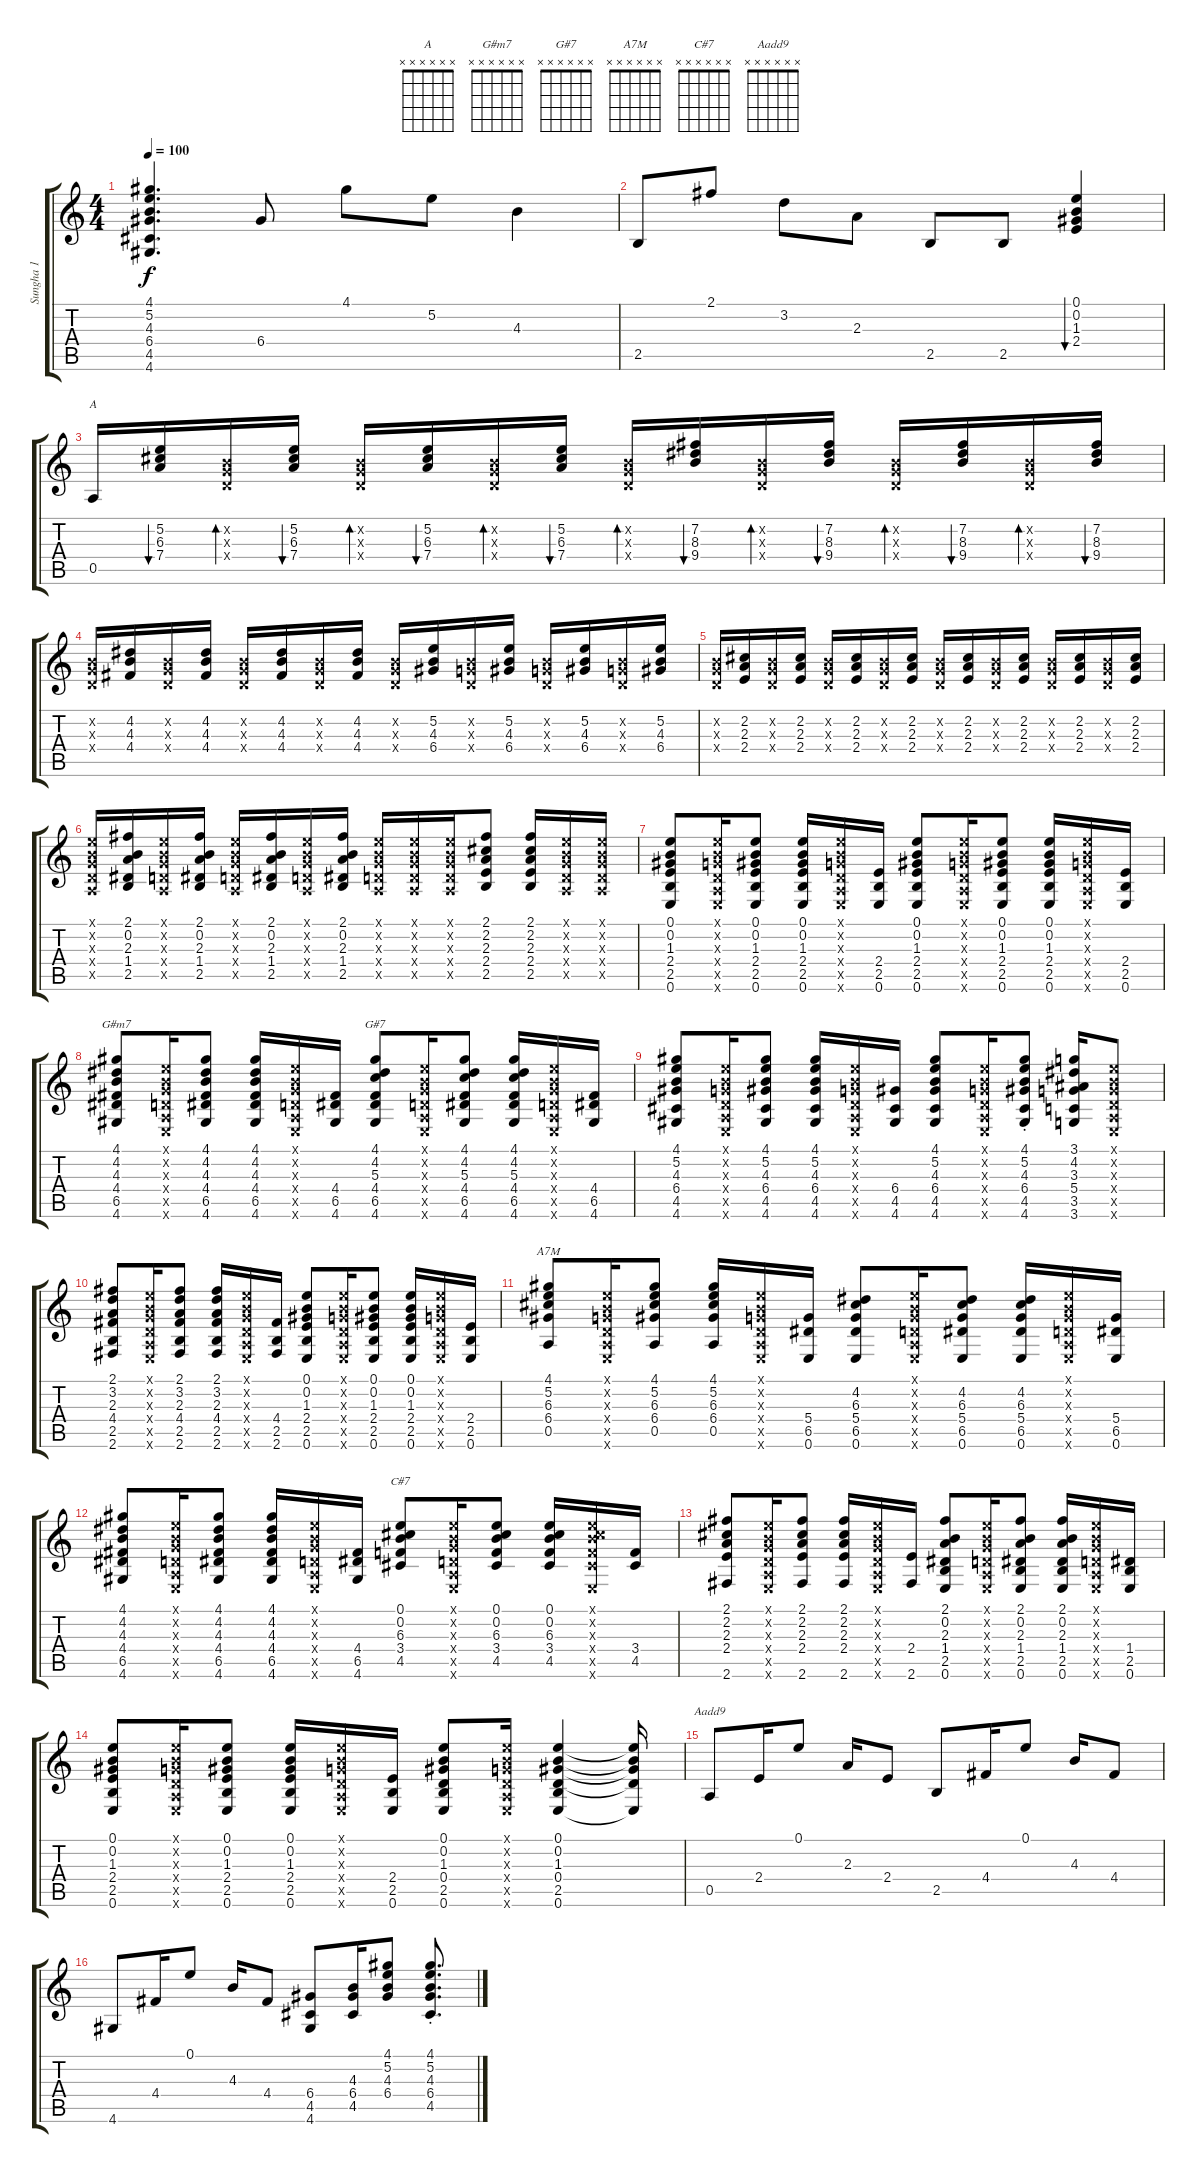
\track ("Sungha 1 " "Sungha 1 ") {instrument acousticguitarsteel}
\staff {score tabs}
\tuning (E4 B3 G3 D3 A2 E2) {hide}
\chord ("A" x x x x x x)
\chord ("G#m7" x x x x x x)
\chord ("G#7" x x x x x x)
\chord ("A7M" x x x x x x)
\chord ("C#7" x x x x x x)
\chord ("Aadd9" x x x x x x)
\ts (4 4)
\tempo 100
\clef g2
\ks c
(4.1 5.2 4.3 6.4 4.5 4.6).4{d dy f} 6.4.8 4.1.8 5.2.8 4.3.4 |
2.5.8 2.1.8 3.2.8 2.3.8 2.5.8 2.5.8 (0.1 0.2 1.3 2.4).4{bu 60} |
0.5.16{ch "A"} (5.2 6.3 7.4).16{bu 60} (0.2{x} 0.3{x} 0.4{x}).16{bd 60} (5.2 6.3 7.4).16{bu 60} (0.2{x} 0.3{x} 0.4{x}).16{bd 60} (5.2 6.3 7.4).16{bu 60} (0.2{x} 0.3{x} 0.4{x}).16{bd 60} (5.2 6.3 7.4).16{bu 60} (0.2{x} 0.3{x} 0.4{x}).16{bd 60} (7.2 8.3 9.4).16{bu 60} (0.2{x} 0.3{x} 0.4{x}).16{bd 60} (7.2 8.3 9.4).16{bu 60} (0.2{x} 0.3{x} 0.4{x}).16{bd 60} (7.2 8.3 9.4).16{bu 60} (0.2{x} 0.3{x} 0.4{x}).16{bd 60} (7.2 8.3 9.4).16{bu 60} |
(0.2{x} 0.3{x} 0.4{x}).16 (4.2 4.3 4.4).16 (0.2{x} 0.3{x} 0.4{x}).16 (4.2 4.3 4.4).16 (0.2{x} 0.3{x} 0.4{x}).16 (4.2 4.3 4.4).16 (0.2{x} 0.3{x} 0.4{x}).16 (4.2 4.3 4.4).16 (0.2{x} 0.3{x} 0.4{x}).16 (5.2 4.3 6.4).16 (0.2{x} 0.3{x} 0.4{x}).16 (5.2 4.3 6.4).16 (0.2{x} 0.3{x} 0.4{x}).16 (5.2 4.3 6.4).16 (0.2{x} 0.3{x} 0.4{x}).16 (5.2 4.3 6.4).16 |
(0.2{x} 0.3{x} 0.4{x}).16 (2.2 2.3 2.4).16 (0.2{x} 0.3{x} 0.4{x}).16 (2.2 2.3 2.4).16 (0.2{x} 0.3{x} 0.4{x}).16 (2.2 2.3 2.4).16 (0.2{x} 0.3{x} 0.4{x}).16 (2.2 2.3 2.4).16 (0.2{x} 0.3{x} 0.4{x}).16 (2.2 2.3 2.4).16 (0.2{x} 0.3{x} 0.4{x}).16 (2.2 2.3 2.4).16 (0.2{x} 0.3{x} 0.4{x}).16 (2.2 2.3 2.4).16 (0.2{x} 0.3{x} 0.4{x}).16 (2.2 2.3 2.4).16 |
(0.1{x} 0.2{x} 0.3{x} 0.4{x} 0.5{x}).16 (2.1 0.2 2.3 1.4 2.5).16 (0.1{x} 0.2{x} 0.3{x} 0.4{x} 0.5{x}).16 (2.1 0.2 2.3 1.4 2.5).16 (0.1{x} 0.2{x} 0.3{x} 0.4{x} 0.5{x}).16 (2.1 0.2 2.3 1.4 2.5).16 (0.1{x} 0.2{x} 0.3{x} 0.4{x} 0.5{x}).16 (2.1 0.2 2.3 1.4 2.5).16 (0.1{x} 0.2{x} 0.3{x} 0.4{x} 0.5{x}).16 (0.1{x} 0.2{x} 0.3{x} 0.4{x} 0.5{x}).16 (0.1{x} 0.2{x} 0.3{x} 0.4{x} 0.5{x}).16 (2.1 2.2 2.3 2.4 2.5).8 (2.1 2.2 2.3 2.4 2.5).16 (0.1{x} 0.2{x} 0.3{x} 0.4{x} 0.5{x}).16 (0.1{x} 0.2{x} 0.3{x} 0.4{x} 0.5{x}).16 |
(0.1 0.2 1.3 2.4 2.5 0.6).8 (0.1{x} 0.2{x} 0.3{x} 0.4{x} 0.5{x} 0.6{x}).16 (0.1 0.2 1.3 2.4 2.5 0.6).8 (0.1 0.2 1.3 2.4 2.5 0.6).16 (0.1{x} 0.2{x} 0.3{x} 0.4{x} 0.5{x} 0.6{x}).16 (2.4 2.5 0.6).16 (0.1 0.2 1.3 2.4 2.5 0.6).8 (0.1{x} 0.2{x} 0.3{x} 0.4{x} 0.5{x} 0.6{x}).16 (0.1 0.2 1.3 2.4 2.5 0.6).8 (0.1 0.2 1.3 2.4 2.5 0.6).16 (0.1{x} 0.2{x} 0.3{x} 0.4{x} 0.5{x} 0.6{x}).16 (2.4 2.5 0.6).16 |
(4.1 4.2 4.3 4.4 6.5 4.6).8{ch "G#m7"} (0.1{x} 0.2{x} 0.3{x} 0.4{x} 0.5{x} 0.6{x}).16 (4.1 4.2 4.3 4.4 6.5 4.6).8 (4.1 4.2 4.3 4.4 6.5 4.6).16 (0.1{x} 0.2{x} 0.3{x} 0.4{x} 0.5{x} 0.6{x}).16 (4.4 6.5 4.6).16 (4.1 4.2 5.3 4.4 6.5 4.6).8{ch "G#7"} (0.1{x} 0.2{x} 0.3{x} 0.4{x} 0.5{x} 0.6{x}).16 (4.1 4.2 5.3 4.4 6.5 4.6).8 (4.1 4.2 5.3 4.4 6.5 4.6).16 (0.1{x} 0.2{x} 0.3{x} 0.4{x} 0.5{x} 0.6{x}).16 (4.4 6.5 4.6).16 |
(4.1 5.2 4.3 6.4 4.5 4.6).8 (0.1{x} 0.2{x} 0.3{x} 0.4{x} 0.5{x} 0.6{x}).16 (4.1 5.2 4.3 6.4 4.5 4.6).8 (4.1 5.2 4.3 6.4 4.5 4.6).16 (0.1{x} 0.2{x} 0.3{x} 0.4{x} 0.5{x} 0.6{x}).16 (6.4 4.5 4.6).16 (4.1 5.2 4.3 6.4 4.5 4.6).8 (0.1{x} 0.2{x} 0.3{x} 0.4{x} 0.5{x} 0.6{x}).16 (4.1{st} 5.2{st} 4.3{st} 6.4{st} 4.5{st} 4.6{st}).8 (3.1 4.2 3.3 5.4 3.5 3.6).16 (0.1{x} 0.2{x} 0.3{x} 0.4{x} 0.5{x} 0.6{x}).8 |
(2.1 3.2 2.3 4.4 2.5 2.6).8 (0.1{x} 0.2{x} 0.3{x} 0.4{x} 0.5{x} 0.6{x}).16 (2.1 3.2 2.3 4.4 2.5 2.6).8 (2.1 3.2 2.3 4.4 2.5 2.6).16 (0.1{x} 0.2{x} 0.3{x} 0.4{x} 0.5{x} 0.6{x}).16 (4.4 2.5 2.6).16 (0.1 0.2 1.3 2.4 2.5 0.6).8 (0.1{x} 0.2{x} 0.3{x} 0.4{x} 0.5{x} 0.6{x}).16 (0.1 0.2 1.3 2.4 2.5 0.6).8 (0.1 0.2 1.3 2.4 2.5 0.6).16 (0.1{x} 0.2{x} 0.3{x} 0.4{x} 0.5{x} 0.6{x}).16 (2.4 2.5 0.6).16 |
(4.1 5.2 6.3 6.4 0.5).8{ch "A7M"} (0.1{x} 0.2{x} 0.3{x} 0.4{x} 0.5{x} 0.6{x}).16 (4.1 5.2 6.3 6.4 0.5).8 (4.1 5.2 6.3 6.4 0.5).16 (0.1{x} 0.2{x} 0.3{x} 0.4{x} 0.5{x} 0.6{x}).16 (5.4 6.5 0.6).16 (4.2 6.3 5.4 6.5 0.6).8 (0.1{x} 0.2{x} 0.3{x} 0.4{x} 0.5{x} 0.6{x}).16 (4.2 6.3 5.4 6.5 0.6).8 (4.2 6.3 5.4 6.5 0.6).16 (0.1{x} 0.2{x} 0.3{x} 0.4{x} 0.5{x} 0.6{x}).16 (5.4 6.5 0.6).16 |
(4.1 4.2 4.3 4.4 6.5 4.6).8 (0.1{x} 0.2{x} 0.3{x} 0.4{x} 0.5{x} 0.6{x}).16 (4.1 4.2 4.3 4.4 6.5 4.6).8 (4.1 4.2 4.3 4.4 6.5 4.6).16 (0.1{x} 0.2{x} 0.3{x} 0.4{x} 0.5{x} 0.6{x}).16 (4.4 6.5 4.6).16 (0.1 0.2 6.3 3.4 4.5).8{ch "C#7"} (0.1{x} 0.2{x} 0.3{x} 0.4{x} 0.5{x} 0.6{x}).16 (0.1 0.2 6.3 3.4 4.5).8 (0.1 0.2 6.3 3.4 4.5).16 (0.1{x} 0.2{x} 6.3{x} 3.4{x} 4.5{x} 0.6{x}).16 (3.4 4.5).16 |
(2.1 2.2 2.3 2.4 2.6).8 (0.1{x} 0.2{x} 0.3{x} 0.4{x} 0.5{x} 0.6{x}).16 (2.1 2.2 2.3 2.4 2.6).8 (2.1 2.2 2.3 2.4 2.6).16 (0.1{x} 0.2{x} 0.3{x} 0.4{x} 0.5{x} 0.6{x}).16 (2.4 2.6).16 (2.1 0.2 2.3 1.4 2.5 0.6).8 (0.1{x} 0.2{x} 0.3{x} 0.4{x} 0.5{x} 0.6{x}).16 (2.1 0.2 2.3 1.4 2.5 0.6).8 (2.1 0.2 2.3 1.4 2.5 0.6).16 (0.1{x} 0.2{x} 0.3{x} 0.4{x} 0.5{x} 0.6{x}).16 (1.4 2.5 0.6).16 |
(0.1 0.2 1.3 2.4 2.5 0.6).8 (0.1{x} 0.2{x} 0.3{x} 0.4{x} 0.5{x} 0.6{x}).16 (0.1 0.2 1.3 2.4 2.5 0.6).8 (0.1 0.2 1.3 2.4 2.5 0.6).16 (0.1{x} 0.2{x} 0.3{x} 0.4{x} 0.5{x} 0.6{x}).16 (2.4 2.5 0.6).16 (0.1 0.2 1.3 0.4 2.5 0.6).8 (0.1{x} 0.2{x} 0.3{x} 0.4{x} 0.5{x} 0.6{x}).16 (0.1 0.2 1.3 0.4 2.5 0.6).4 (0.1{t} 0.2{t} 1.3{t} 0.4{t} 0.6{t}).16 |
0.5.8{ch "Aadd9"} 2.4.16 0.1.8 2.3.16 2.4.8 2.5.8 4.4.16 0.1.8 4.3.16 4.4.8 |
4.6.8 4.4.16 0.1.8 4.3.16 4.4.8 (6.4 4.5 4.6).8 (4.3 6.4 4.5).16 (4.1 5.2 4.3 6.4).8 (4.1 5.2 4.3 6.4 4.5{st}).8{d}
